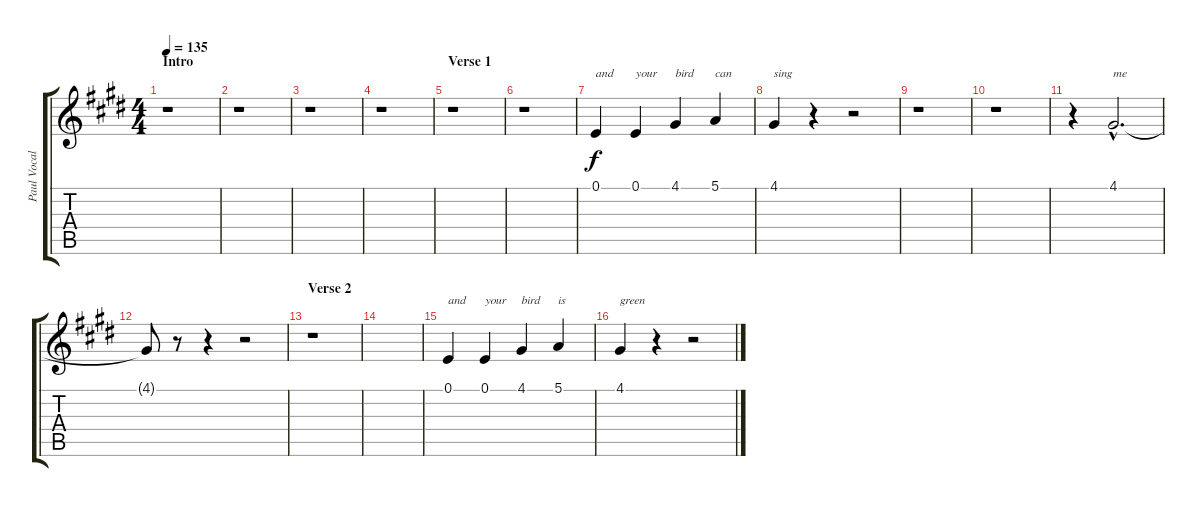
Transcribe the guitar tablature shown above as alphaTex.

\track ("Paul Vocals" "Paul Vocal") {instrument tenorsax}
\staff {score tabs}
\tuning (E4 B3 G3 D3 A2 E2) {hide}
\ts (4 4)
\section ("" "Intro")
\tempo 135
\clef g2
\ks e
r.1{dy f instrument tenorsax} |
r.1 |
r.1 |
r.1 |
\section ("" "Verse 1")
r.1 |
r.1 |
0.1.4{txt "and"} 0.1.4{txt "your"} 4.1.4{txt "bird"} 5.1.4{txt "can"} |
4.1.4{txt "sing"} r.4 r.2 |
r.1 |
r.1 |
r.4 4.1{hac}.2{d txt "me"} |
4.1{t}.8 r.8 r.4 r.2 |
\section ("" "Verse 2")
r.1 |
|
0.1.4{txt "and"} 0.1.4{txt "your"} 4.1.4{txt "bird"} 5.1.4{txt "is"} |
4.1.4{txt "green"} r.4 r.2
